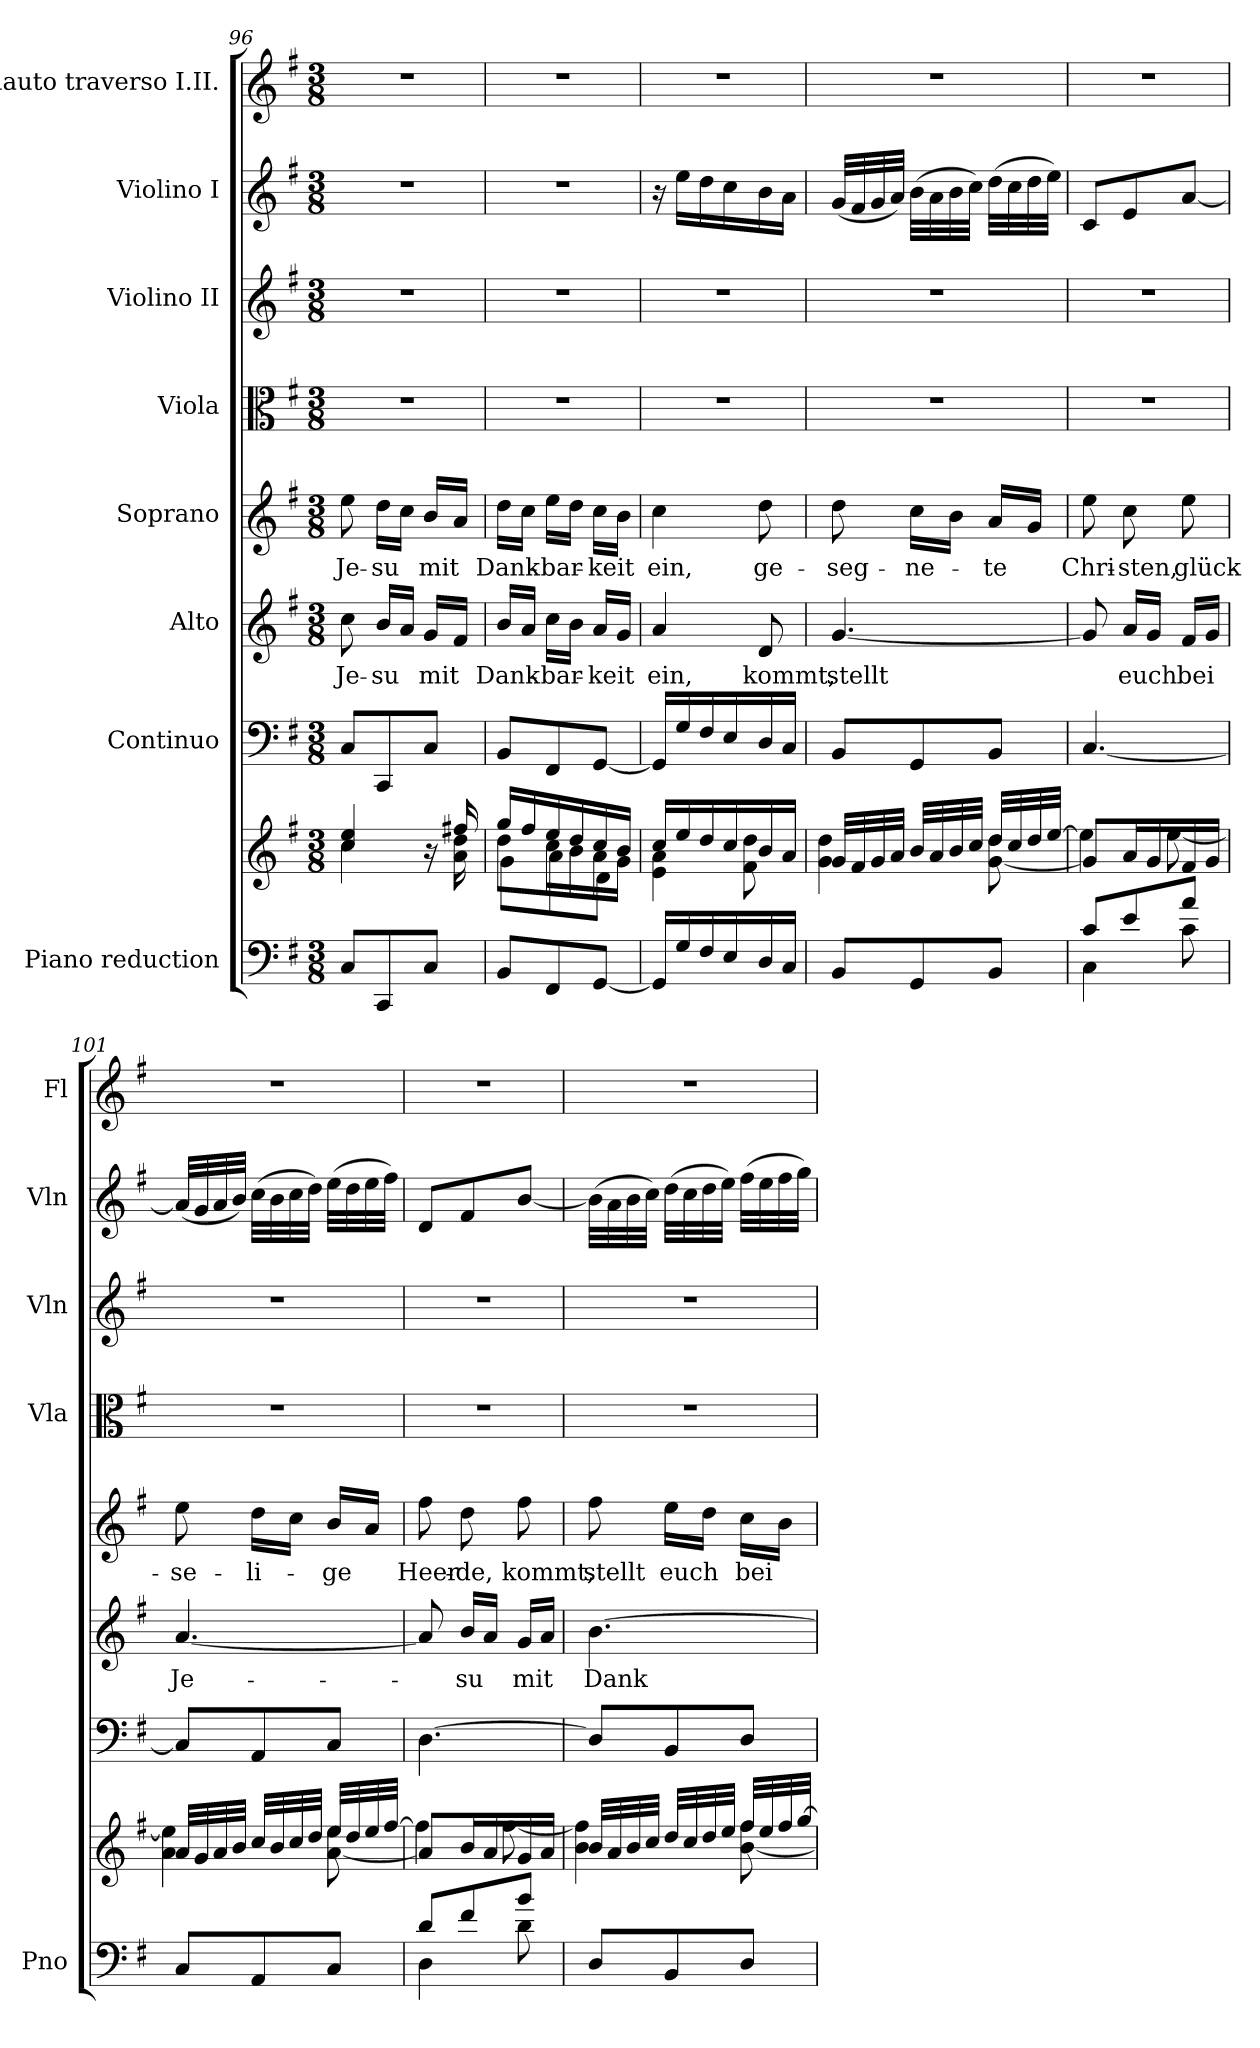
**kern	**kern	**kern	**kern	**text	**kern	**text	**kern	**kern	**kern	**dynam	**kern
*part8	*part8	*part7	*part6	*part6	*part5	*part5	*part4	*part3	*part2	*part2	*part1
*staff9	*staff8	*staff7	*staff6	*staff6	*staff5	*staff5	*staff4	*staff3	*staff2	*staff2	*staff1
*I"Piano reduction	*	*I"Continuo	*I"Alto	*	*I"Soprano	*	*I"Viola	*I"Violino II	*I"Violino I	*	*I"Flauto traverso I.II.
*I'Pno	*	*	*	*	*	*	*I'Vla	*I'Vln	*I'Vln	*	*I'Fl
*clefF4	*clefG2	*clefF4	*clefG2	*	*clefG2	*	*clefC3	*clefG2	*clefG2	*	*clefG2
*k[f#]	*k[f#]	*k[f#]	*k[f#]	*	*k[f#]	*	*k[f#]	*k[f#]	*k[f#]	*	*k[f#]
*M3/8	*M3/8	*M3/8	*M3/8	*	*M3/8	*	*M3/8	*M3/8	*M3/8	*	*M3/8
=96	=96	=96	=96	=96	=96	=96	=96	=96	=96	=96	=96
*	*^	*	*	*	*	*	*	*	*	*	*
!	!	!	!	!	!LO:LY:b	!	!LO:LY:b	!	!	!	!	!
8C/L	4cc/ 4ee/	4cc\	8C/L	8cc\	Je-	8ee\	Je-	4.r	4.r	4.r	.	4.r
!	!	!	!	!	!LO:LY:b	!	!LO:LY:b	!	!	!	!	!
8CC/	.	.	8CC/	16b/LL	-su	16dd\LL	-su	.	.	.	.	.
.	.	.	.	16a/JJ	.	16cc\JJ	.	.	.	.	.	.
!	!	!	!	!	!LO:LY:b	!	!LO:LY:b	!	!	!	!	!
8C/J	16r	16ryy	8C/J	16g/LL	mit	16b/LL	mit	.	.	.	.	.
.	16ff#X/	16a\ 16dd\	.	16f#/JJ	.	16a/JJ	.	.	.	.	.	.
!!LO:PB:g=z
=97	=97	=97	=97	=97	=97	=97	=97	=97	=97	=97	=97	=97
*	*	*^	*	*	*	*	*	*	*	*	*	*
!	!	!	!	!	!	!LO:LY:b	!	!LO:LY:b	!	!	!	!	!
8BB/L	16gg/LL	8dd\L	8g\L	8BB/L	16b/LL	Dank-	16dd\LL	Dank-	4.r	4.r	4.r	.	4.r
.	16ff#/	.	.	.	16a/JJ	.	16cc\JJ	.	.	.	.	.	.
!	!	!	!	!	!	!LO:LY:b	!	!LO:LY:b	!	!	!	!	!
8FF#/	16ee/	16cc\L	8a\	8FF#/	16cc\LL	-bar-	16ee\LL	-bar-	.	.	.	.	.
.	16dd/	16b\	.	.	16b\JJ	.	16dd\JJ	.	.	.	.	.	.
!	!	!	!	!	!	!LO:LY:b	!	!LO:LY:b	!	!	!	!	!
[8GG/J	16cc/	16a\	8d\J	[8GG/J	16a/LL	-keit	16cc\LL	-keit	.	.	.	.	.
.	16b/JJ	16g\JJ	.	.	16g/JJ	.	16b\JJ	.	.	.	.	.	.
*	*	*v	*v	*	*	*	*	*	*	*	*	*	*
=98	=98	=98	=98	=98	=98	=98	=98	=98	=98	=98	=98	=98
!	!	!	!	!	!LO:LY:b	!	!LO:LY:b	!	!	!	!	!
16GG/LL]	16cc/LL	4e\ 4a\	16GG/LL]	4a/	ein,	4cc\	ein,	4.r	4.r	16r	.	4.r
!	!	!	!	!	!	!	!	!	!	!	!LO:DY:b	!
!	!	!	!	!	!	!	!	!	!	!	!LO:DY:n=1:b	!
!	!	!	!	!	!	!	!	!	!	!	!LO:DY:n=2:b	!
16G/	16ee/	.	16G/	.	.	.	.	.	.	16ee\LL	other-dynamics p other-dynamics	.
16F#/	16dd/	.	16F#/	.	.	.	.	.	.	16dd\	.	.
16E/	16cc/	.	16E/	.	.	.	.	.	.	16cc\	.	.
!	!	!	!	!	!LO:LY:b	!	!LO:LY:b	!	!	!	!	!
16D/	16b/	8f#\ 8dd\	16D/	8d/	kommt,	8dd\	ge-	.	.	16b\	.	.
16C/JJ	16a/JJ	.	16C/JJ	.	.	.	.	.	.	16a\JJ	.	.
=99	=99	=99	=99	=99	=99	=99	=99	=99	=99	=99	=99	=99
!	!	!	!	!	!LO:LY:b	!	!LO:LY:b	!	!	!	!	!
8BB/L	32g/LLL	4g\ 4dd\	8BB/L	[4.g/	stellt	8dd\	-seg-	4.r	4.r	(<32g/LLL	.	4.r
.	32f#/	.	.	.	.	.	.	.	.	32f#/	.	.
.	32g/	.	.	.	.	.	.	.	.	32g/	.	.
.	32a/JJJ	.	.	.	.	.	.	.	.	32a/JJJ)	.	.
!	!	!	!	!	!	!	!LO:LY:b	!	!	!	!	!
8GG/	32b/LLL	.	8GG/	.	.	16cc\LL	-ne-	.	.	(>32b\LLL	.	.
.	32a/	.	.	.	.	.	.	.	.	32a\	.	.
.	32b/	.	.	.	.	16b\JJ	.	.	.	32b\	.	.
.	32cc/JJJ	.	.	.	.	.	.	.	.	32cc\JJJ)	.	.
!	!	!	!	!	!	!	!LO:LY:b	!	!	!	!	!
8BB/J	32dd/LLL	[8g\ 8dd\	8BB/J	.	.	16a/LL	-te	.	.	(>32dd\LLL	.	.
.	32cc/	.	.	.	.	.	.	.	.	32cc\	.	.
.	32dd/	.	.	.	.	16g/JJ	.	.	.	32dd\	.	.
.	[32ee/JJJ	.	.	.	.	.	.	.	.	32ee\JJJ)	.	.
=100	=100	=100	=100	=100	=100	=100	=100	=100	=100	=100	=100	=100
*^	*	*	*	*	*	*	*	*	*	*	*	*
!	!	!	!	!	!	!	!	!LO:LY:b	!	!	!	!	!
8c/L	4C\	8g/L]	4ee\]	[4.C/	8g/]	.	8ee\	Chri-	4.r	4.r	8c/L	.	4.r
!	!	!	!	!	!	!LO:LY:b	!	!LO:LY:b	!	!	!	!	!
8e/	.	16a/L	.	.	16a/LL	euch	8cc\	-sten,	.	.	8e/	.	.
.	.	16g/	.	.	16g/JJ	.	.	.	.	.	.	.	.
!	!	!	!	!	!	!LO:LY:b	!	!LO:LY:b	!	!	!	!	!
8a/J	8c\	16f#/	[8ee\	.	16f#/LL	bei	8ee\	glück-	.	.	[8a/J	.	.
.	.	16g/JJ	.	.	16g/JJ	.	.	.	.	.	.	.	.
*v	*v	*	*	*	*	*	*	*	*	*	*	*	*
=101	=101	=101	=101	=101	=101	=101	=101	=101	=101	=101	=101	=101
!	!	!	!	!	!LO:LY:b	!	!LO:LY:b	!	!	!	!	!
8C/L	32a/LLL	4a\ 4ee\]	8C/L]	[4.a/	Je-	8ee\	-se-	4.r	4.r	(<32a/LLL]	.	4.r
.	32g/	.	.	.	.	.	.	.	.	32g/	.	.
.	32a/	.	.	.	.	.	.	.	.	32a/	.	.
.	32b/JJJ	.	.	.	.	.	.	.	.	32b/JJJ)	.	.
!	!	!	!	!	!	!	!LO:LY:b	!	!	!	!	!
8AA/	32cc/LLL	.	8AA/	.	.	16dd\LL	-li-	.	.	(>32cc\LLL	.	.
.	32b/	.	.	.	.	.	.	.	.	32b\	.	.
.	32cc/	.	.	.	.	16cc\JJ	.	.	.	32cc\	.	.
.	32dd/JJJ	.	.	.	.	.	.	.	.	32dd\JJJ)	.	.
!	!	!	!	!	!	!	!LO:LY:b	!	!	!	!	!
8C/J	32ee/LLL	[8a\ 8ee\	8C/J	.	.	16b/LL	-ge	.	.	(>32ee\LLL	.	.
.	32dd/	.	.	.	.	.	.	.	.	32dd\	.	.
.	32ee/	.	.	.	.	16a/JJ	.	.	.	32ee\	.	.
.	[32ff#/JJJ	.	.	.	.	.	.	.	.	32ff#\JJJ)	.	.
=102	=102	=102	=102	=102	=102	=102	=102	=102	=102	=102	=102	=102
*^	*	*	*	*	*	*	*	*	*	*	*	*
!	!	!	!	!	!	!	!	!LO:LY:b	!	!	!	!	!
8d/L	4D\	8a/L]	4ff#\]	[4.D\	8a/]	.	8ff#\	Heer-	4.r	4.r	8d/L	.	4.r
!	!	!	!	!	!	!LO:LY:b	!	!LO:LY:b	!	!	!	!	!
8f#/	.	16b/L	.	.	16b/LL	-su	8dd\	-de,	.	.	8f#/	.	.
.	.	16a/	.	.	16a/JJ	.	.	.	.	.	.	.	.
!	!	!	!	!	!	!LO:LY:b	!	!LO:LY:b	!	!	!	!	!
8b/J	8d\	16g/	[8ff#\	.	16g/LL	mit	8ff#\	kommt,	.	.	[8b/J	.	.
.	.	16a/JJ	.	.	16a/JJ	.	.	.	.	.	.	.	.
*v	*v	*	*	*	*	*	*	*	*	*	*	*	*
!!LO:LB:g=z
=103	=103	=103	=103	=103	=103	=103	=103	=103	=103	=103	=103	=103
!	!	!	!	!	!LO:LY:b	!	!LO:LY:b	!	!	!	!	!
8D/L	32b/LLL	4b\ 4ff#\]	8D/L]	[4.b\	Dank-	8ff#\	stellt	4.r	4.r	(>32b\LLL]	.	4.r
.	32a/	.	.	.	.	.	.	.	.	32a\	.	.
.	32b/	.	.	.	.	.	.	.	.	32b\	.	.
.	32cc/JJJ	.	.	.	.	.	.	.	.	32cc\JJJ)	.	.
!	!	!	!	!	!	!	!LO:LY:b	!	!	!	!	!
8BB/	32dd/LLL	.	8BB/	.	.	16ee\LL	euch	.	.	(>32dd\LLL	.	.
.	32cc/	.	.	.	.	.	.	.	.	32cc\	.	.
.	32dd/	.	.	.	.	16dd\JJ	.	.	.	32dd\	.	.
.	32ee/JJJ	.	.	.	.	.	.	.	.	32ee\JJJ)	.	.
!	!	!	!	!	!	!	!LO:LY:b	!	!	!	!	!
8D/J	32ff#/LLL	[8b\ 8ff#\	8D/J	.	.	16cc\LL	bei	.	.	(>32ff#\LLL	.	.
.	32ee/	.	.	.	.	.	.	.	.	32ee\	.	.
.	32ff#/	.	.	.	.	16b\JJ	.	.	.	32ff#\	.	.
.	[32gg/JJJ	.	.	.	.	.	.	.	.	32gg\JJJ)	.	.
*	*v	*v	*	*	*	*	*	*	*	*	*	*
=	=	=	=	=	=	=	=	=	=	=	=
*-	*-	*-	*-	*-	*-	*-	*-	*-	*-	*-	*-
